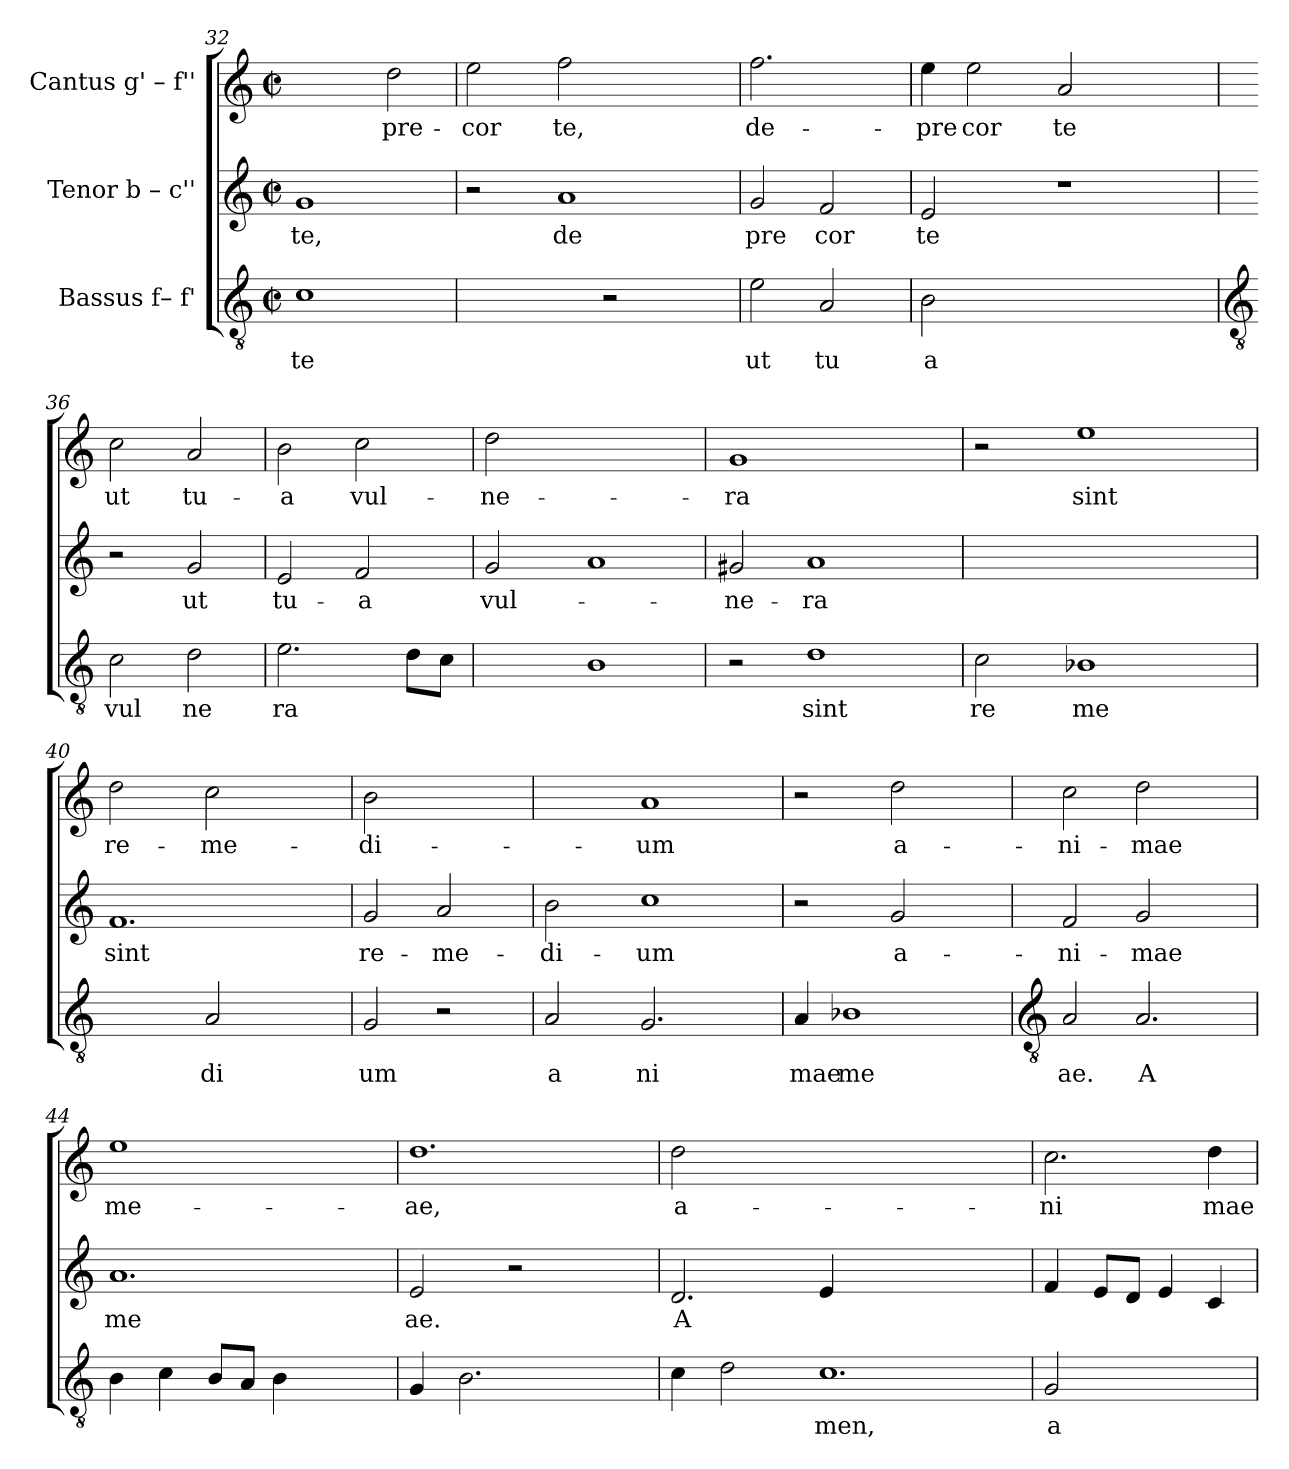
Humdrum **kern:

**kern	**text	**kern	**text	**dynam	**kern	**text
*part3	*part3	*part2	*part2	*part2	*part1	*part1
*staff3	*staff3	*staff2	*staff2	*staff2	*staff1	*staff1
*I"Bassus  f– f'	*	*I"Tenor  b – c''	*	*	*I"Cantus  g' – f''	*
*clefGv2	*	*clefG2	*	*	*clefG2	*
*k[]	*	*k[]	*	*	*k[]	*
*C:	*	*C:	*	*	*C:	*
*M2/2	*	*M2/2	*	*	*M2/2	*
*met(c|)	*	*met(c|)	*	*	*met(c|)	*
=32A	=32A	=32A	=32A	=32A	=32A	=32A
!	!LO:LY:b	!	!LO:LY:b	!	!	!
1c	te	1g	te,	.	4ryy	.
.	.	.	.	.	4ryy	.
!	!	!	!	!	!	!LO:LY:b
.	.	.	.	.	2dd\	-pre-
=33A	=33A	=33A	=33A	=33A	=33A	=33A
!	!	!	!	!	!	!LO:LY:b
4ryy	.	2r	.	.	2ee\	-cor
4ryy	.	.	.	.	.	.
!	!	!	!LO:LY:b	!	!	!LO:LY:b
4ryy	.	1a	de	.	2ff\	te,
2r	.	.	.	.	.	.
.	.	.	.	.	2ryy	.
4ryy	.	.	.	.	.	.
=34A	=34A	=34A	=34A	=34A	=34A	=34A
!	!LO:LY:b	!	!LO:LY:b	!	!	!LO:LY:b
2e\	ut	2g/	pre	.	2.ff\	de-
!	!LO:LY:b	!	!LO:LY:b	!	!	!
2A/	tu	2f/	cor	.	.	.
.	.	.	.	.	4ryy	.
=35	=35	=35	=35	=35	=35	=35
!	!LO:LY:b	!	!LO:LY:b	!	!	!LO:LY:b
2B\	a	2e/	te	.	4ee\	-pre
!	!	!	!	!	!	!LO:LY:b
.	.	.	.	.	2ee\	cor
1ryy	.	4ryy	.	.	.	.
!	!	!	!	!	!	!LO:LY:b
.	.	1r	.	.	2a/	te
.	.	.	.	.	2ryy	.
4ryy	.	.	.	.	.	.
!!LO:LB:g=z
=36A	=36A	=36A	=36A	=36A	=36A	=36A
*clefGv2	*	*	*	*	*	*
!	!LO:LY:b	!	!	!	!	!LO:LY:b
2c\	vul	2r	.	.	2cc\	ut
!	!LO:LY:b	!	!LO:LY:b	!	!	!LO:LY:b
2d\	ne	2g/	ut	.	2a/	tu-
!!LO:LB:g=z
=36B	=36B	=36B	=36B	=36B	=36B	=36B
!	!LO:LY:b	!	!LO:LY:b	!	!	!LO:LY:b
2.e\	ra	2e/	tu-	.	2b\	-a
!	!	!	!LO:LY:b	!	!	!LO:LY:b
.	.	2f/	-a	.	2cc\	vul-
8d\L	.	.	.	.	.	.
8c\J	.	.	.	.	.	.
=37A	=37A	=37A	=37A	=37A	=37A	=37A
!	!	!	!LO:LY:b	!	!	!LO:LY:b
4ryy	.	2g/	vul-	.	2dd\	-ne-
4ryy	.	.	.	.	.	.
1B	.	1a	.	.	1ryy	.
!!LO:LB:g=z
=38	=38	=38	=38	=38	=38	=38
!	!	!	!LO:LY:b	!	!	!LO:LY:b
2r	.	2g#X/	-ne-	.	1g	-ra
!	!LO:LY:b	!	!LO:LY:b	!	!	!
1d	sint	1a	-ra	.	.	.
.	.	.	.	.	2ryy	.
=39	=39	=39	=39	=39	=39	=39
!	!LO:LY:b	!	!	!	!	!
2c\	re	4ryy	.	.	2r	.
.	.	4ryy	.	.	.	.
!	!LO:LY:b	!	!	!	!	!LO:LY:b
1B-X	me	4ryy	.	.	1ee	sint
.	.	4ryy	.	.	.	.
.	.	2ryy	.	.	.	.
=40A	=40A	=40A	=40A	=40A	=40A	=40A
!	!	!	!LO:LY:b	!	!	!LO:LY:b
4ryy	.	1.f	sint	.	2dd\	re-
4ryy	.	.	.	.	.	.
!	!LO:LY:b	!	!	!	!	!LO:LY:b
2A/	di	.	.	.	2cc\	-me-
2ryy	.	.	.	.	2ryy	.
=40B	=40B	=40B	=40B	=40B	=40B	=40B
!	!LO:LY:b	!	!LO:LY:b	!	!	!LO:LY:b
2G/	um	2g/	re-	.	2b\	-di-
!	!	!	!LO:LY:b	!	!	!
2r	.	2a/	-me-	.	4ryy	.
.	.	.	.	.	4ryy	.
=41A	=41A	=41A	=41A	=41A	=41A	=41A
!	!LO:LY:b	!	!LO:LY:b	!	!	!
2A/	a	2b\	-di-	.	4ryy	.
.	.	.	.	.	4ryy	.
!	!LO:LY:b	!	!LO:LY:b	!	!	!LO:LY:b
2.G/	ni	1cc	-um	.	1a	-um
4ryy	.	.	.	.	.	.
=42A	=42A	=42A	=42A	=42A	=42A	=42A
!	!LO:LY:b	!	!	!	!	!
4A/	mae	2r	.	.	2r	.
!	!LO:LY:b	!	!	!	!	!
1B-X	me	.	.	.	.	.
!	!	!	!LO:LY:b	!	!	!LO:LY:b
.	.	2g/	a-	.	2dd\	a-
.	.	4ryy	.	.	4ryy	.
!!LO:LB:g=z
=43A	=43A	=43A	=43A	=43A	=43A	=43A
*clefGv2	*	*	*	*	*	*
!	!LO:LY:b	!	!LO:LY:b	!	!	!LO:LY:b
2A/	ae.	2f/	-ni-	.	2cc\	-ni-
!	!LO:LY:b	!	!LO:LY:b	!	!	!LO:LY:b
2.A/	A	2g/	-mae	.	2dd\	-mae
.	.	4ryy	.	.	4ryy	.
!!LO:LB:g=z
=44A	=44A	=44A	=44A	=44A	=44A	=44A
!	!	!	!LO:LY:b	!LO:DY:b	!	!LO:LY:b
!	!	!	!	!LO:DY:n=1:b	!	!
4B\	.	1.a	me	fz fz	1ee	me-
4c\	.	.	.	.	.	.
8B/L	.	.	.	.	.	.
8A/J	.	.	.	.	.	.
4B\	.	.	.	.	.	.
2ryy	.	.	.	.	2ryy	.
=45A	=45A	=45A	=45A	=45A	=45A	=45A
!	!	!	!LO:LY:b	!	!	!LO:LY:b
4G/	.	2e/	ae.	.	1.dd	-ae,
2.B\	.	.	.	.	.	.
.	.	2r	.	.	.	.
2ryy	.	2ryy	.	.	.	.
=46A	=46A	=46A	=46A	=46A	=46A	=46A
!	!	!	!LO:LY:b	!	!	!LO:LY:b
4c\	.	2.d/	A	.	2dd\	a-
2d\	.	.	.	.	.	.
.	.	.	.	.	1..ryy	.
!	!LO:LY:b	!	!	!	!	!
1.c	men,	4e/	.	.	.	.
.	.	1ryy	.	.	.	.
.	.	4ryy	.	.	.	.
!!LO:LB:g=z
=47	=47	=47	=47	=47	=47	=47
!	!LO:LY:b	!	!	!	!	!LO:LY:b
2G/	a	4f/	.	.	2.cc\	-ni
.	.	8e/L	.	.	.	.
.	.	8d/J	.	.	.	.
2ryy	.	4e/	.	.	.	.
!	!	!	!	!	!	!LO:LY:b
.	.	4c/	.	.	4dd\	mae
=	=	=	=	=	=	=
*-	*-	*-	*-	*-	*-	*-
